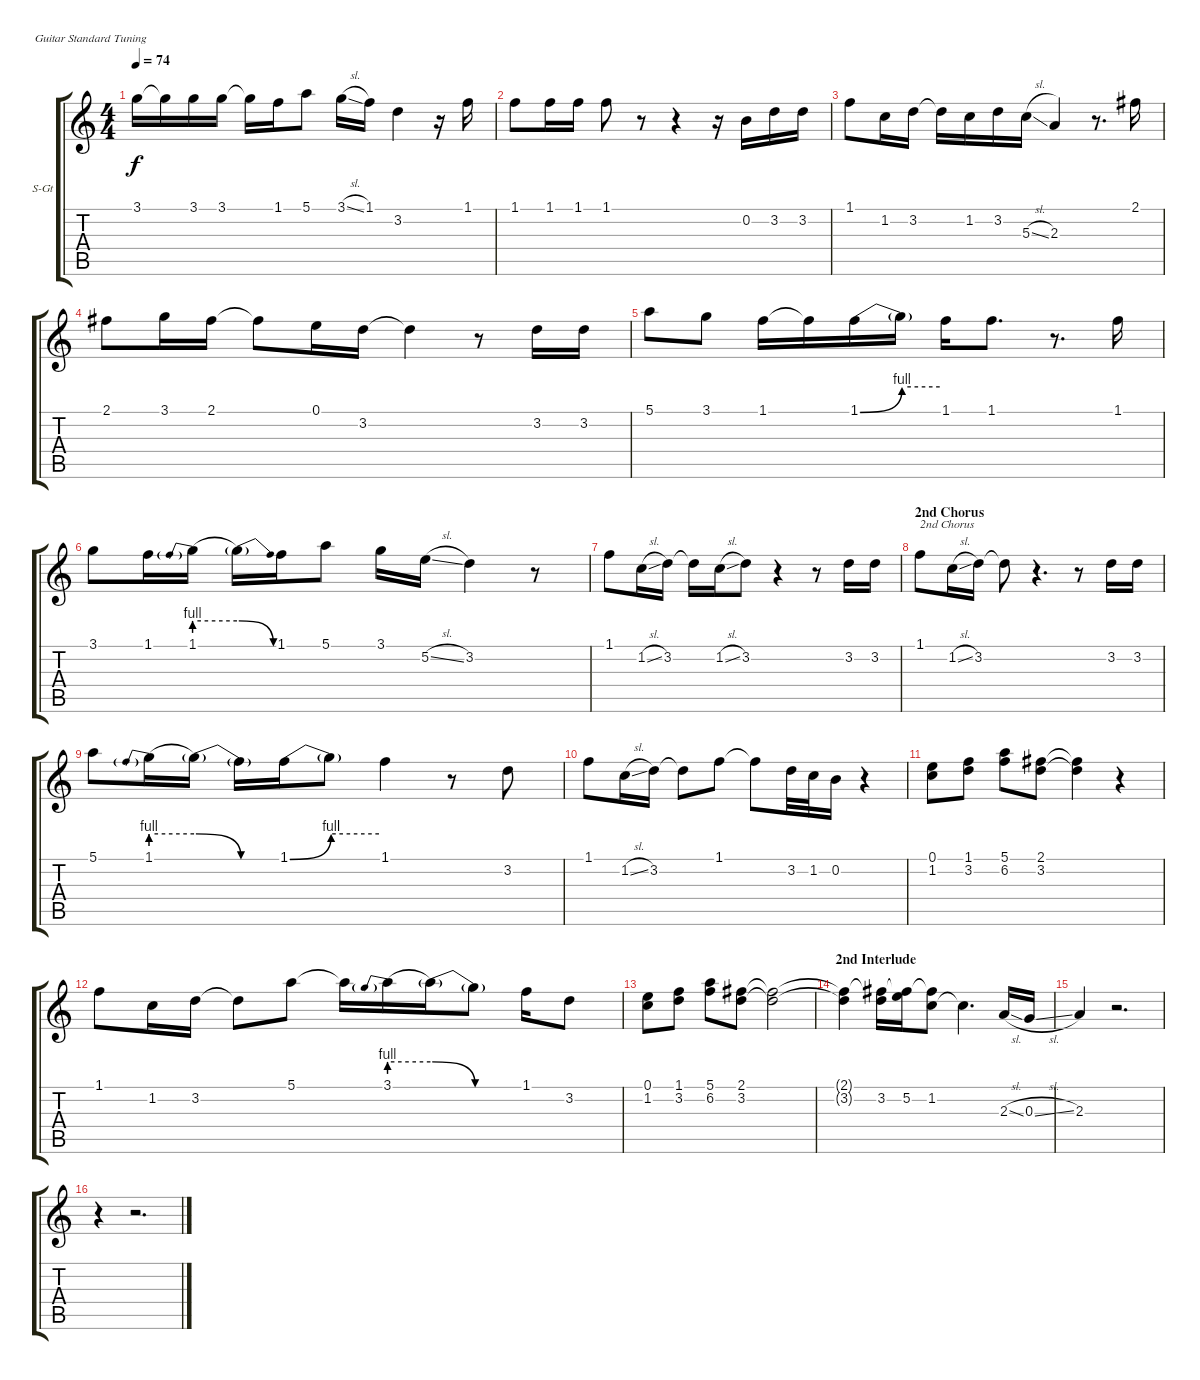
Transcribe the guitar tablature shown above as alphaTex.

\bracketExtendMode groupsimilarinstruments
\firstSystemTrackNameOrientation horizontal
\otherSystemsTrackNameOrientation horizontal
\track ("Vocals" "S-Gt") {instrument tenorsax}
\staff {score tabs}
\tuning (E4 B3 G3 D3 A2 E2)
\displaytranspose 12
\ts (4 4)
\tempo 74
\clef g2
\ks c
3.1.16{dy f} 3.1{t}.16 3.1.16 3.1.16 3.1{t}.16 1.1.16 5.1.8 3.1{sl}.16 1.1.16 3.2.4 r.16 1.1.16 |
1.1.8 1.1.16 1.1.16 1.1.8 r.8 r.4 r.16 0.2.16 3.2.16 3.2.16 |
1.1.8 1.2.16 3.2.16 3.2{t}.16 1.2.16 3.2.16 5.3{sl}.16 2.3.4 r.8{d} 2.1.16 |
2.1.8 3.1.16 2.1.16 2.1{t}.8 0.1.16 3.2.16 3.2{t}.4 r.8 3.2.16 3.2.16 |
5.1.8 3.1.8 1.1.16 1.1{t}.16 1.1{be (bend 0 0 60 4)}.16 1.1{be (hold 0 4 60 4) t}.16 1.1.16 1.1.8{d} r.8{d} 1.1.16 |
3.1.8 1.1.16 1.1{be (prebend 0 4 60 4)}.16 1.1{be (release 0 4 60 0) t}.16 1.1.16 5.1.8 3.1.16 5.2{sl}.16 3.2.4 r.8 |
1.1.8 1.2{sl}.16 3.2.16 3.2{t}.16 1.2{sl}.16 3.2.8 r.4 r.8 3.2.16 3.2.16 |
\section ("" "2nd Chorus")
1.1.8{txt "2nd Chorus"} 1.2{sl}.16 3.2.16 3.2{t}.8 r.4{d} r.8 3.2.16 3.2.16 |
5.1.8 1.1{be (prebend 0 4 60 4)}.16 1.1{be (release 0 4 60 0) t}.16 1.1{be (hold 0 0 60 0) t}.16 1.1{be (bend 0 0 60 4)}.16 1.1{be (hold 0 4 60 4) t}.8 1.1.4 r.8 3.2.8 |
1.1.8 1.2{sl}.16 3.2.16 3.2{t}.8 1.1.8 1.1{t}.8 3.2.32 1.2.32 0.2.16 r.4 |
(0.1 1.2).8 (1.1 3.2).8 (5.1 6.2).8 (2.1 3.2).8 (2.1{t} 3.2{t}).4 r.4 |
1.1.8 1.2.16 3.2.16 3.2{t}.8 5.1.8 5.1{t}.16 3.1{be (prebend 0 4 60 4)}.16 3.1{be (release 0 4 60 0) t}.16 3.1{be (hold 0 0 60 0) t}.8 1.1.16 3.2.8 |
(0.1 1.2).8 (1.1 3.2).8 (5.1 6.2).8 (2.1 3.2).8 (2.1{t} 3.2{t}).2 |
\section ("" "2nd Interlude")
(2.1{t} 3.2{t}).4 (3.2 2.1{t}).16 (5.2 2.1{t}).16 (2.1{t} 1.2).8 1.2{t}.4{d} 2.3{sl}.16 0.3{sl}.16 |
2.3.4 r.2{d} |
r.4 r.2{d}
